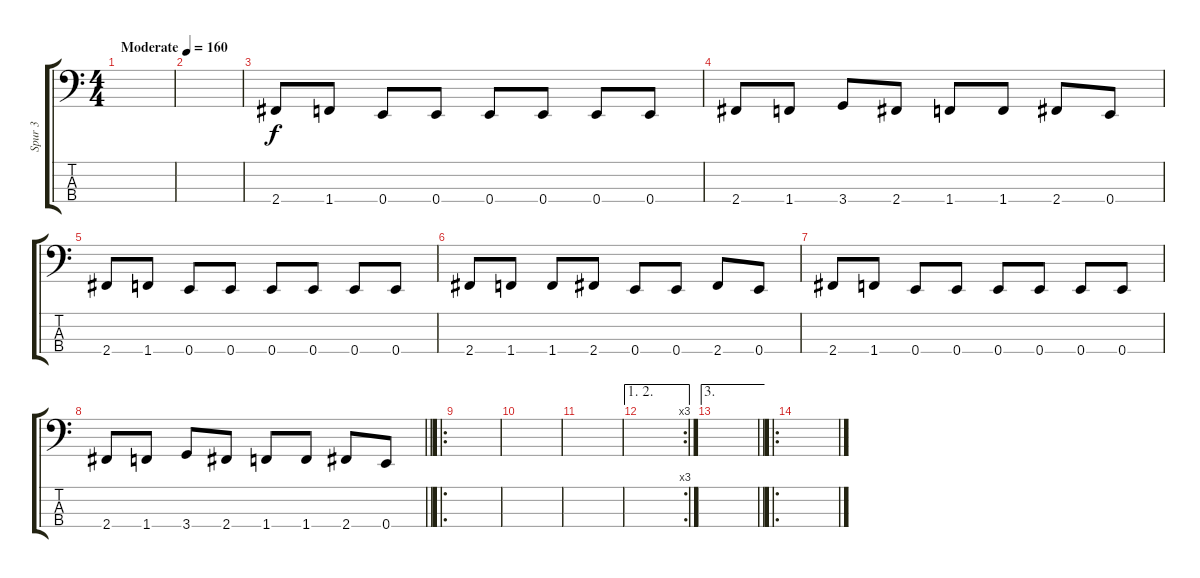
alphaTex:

\track ("Spur 3" "Spur 3") {instrument electricbassfinger}
\staff {score tabs}
\tuning (G2 D2 A1 E1) {hide}
\ts (4 4)
\tempo (160 "Moderate")
\clef f4
\ks c
|
|
2.4.8 1.4.8 0.4.8 0.4.8 0.4.8 0.4.8 0.4.8 0.4.8 |
2.4.8 1.4.8 3.4.8 2.4.8 1.4.8 1.4.8 2.4.8 0.4.8 |
2.4.8 1.4.8 0.4.8 0.4.8 0.4.8 0.4.8 0.4.8 0.4.8 |
2.4.8 1.4.8 1.4.8 2.4.8 0.4.8 0.4.8 2.4.8 0.4.8 |
2.4.8 1.4.8 0.4.8 0.4.8 0.4.8 0.4.8 0.4.8 0.4.8 |
\barLineRight lightlight
2.4.8 1.4.8 3.4.8 2.4.8 1.4.8 1.4.8 2.4.8 0.4.8 |
\ro
|
|
|
\ae (1 2)
\rc 3
|
\ae 3
\barLineRight lightlight
|
\ro
